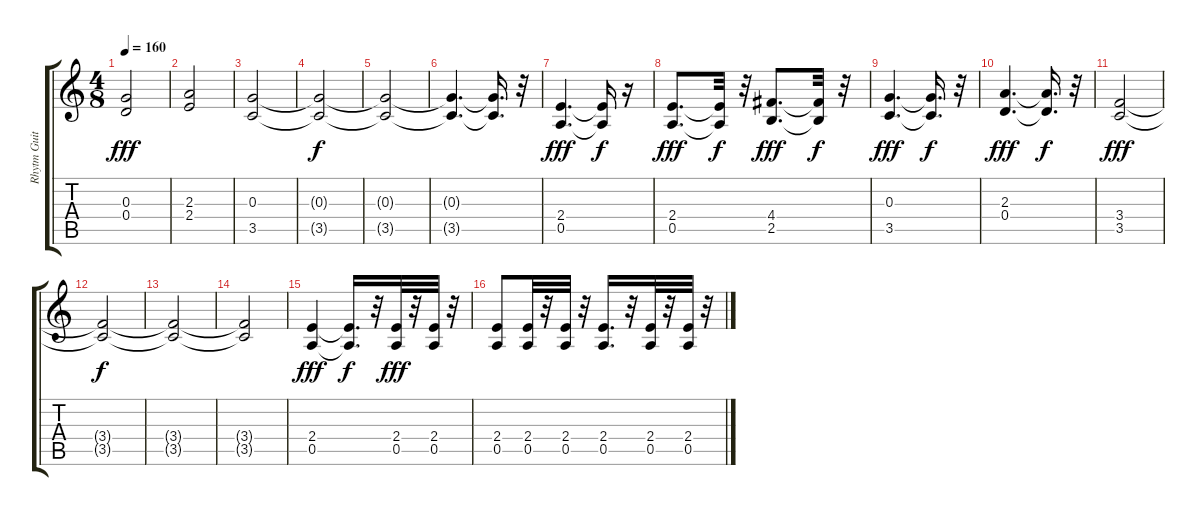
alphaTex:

\track ("Rhytm Guitar1" "Rhytm Guit") {instrument overdrivenguitar}
\staff {score tabs}
\tuning (E4 B3 G3 D3 A2 E2) {hide}
\ts (4 8)
\tempo 160
\clef g2
\ks c
(0.3 0.4).2{dy fff} |
(2.3 2.4).2 |
(0.3 3.5).2 |
(0.3{t} 3.5{t}).2{dy f} |
(0.3{t} 3.5{t}).2 |
(0.3{t} 3.5{t}).4{d} (0.3{t} 3.5{t}).16{d} r.32 |
(2.4 0.5).4{d dy fff} (2.4{t} 0.5{t}).16{dy f} r.16 |
(2.4 0.5).8{d dy fff} (2.4{t} 0.5{t}).32{dy f} r.32 (4.4 2.5).8{d dy fff} (4.4{t} 2.5{t}).32{dy f} r.32 |
(0.3 3.5).4{d dy fff} (0.3{t} 3.5{t}).16{d dy f} r.32 |
(2.3 0.4).4{d dy fff} (2.3{t} 0.4{t}).16{d dy f} r.32 |
(3.4 3.5).2{dy fff} |
(3.4{t} 3.5{t}).2{dy f} |
(3.4{t} 3.5{t}).2 |
(3.4{t} 3.5{t}).2 |
(2.4 0.5).4{dy fff} (2.4{t} 0.5{t}).16{d dy f} r.32 (2.4 0.5).32{dy fff} r.32 (2.4 0.5).32 r.32 |
(2.4 0.5).8 (2.4 0.5).32 r.32 (2.4 0.5).32 r.32 (2.4 0.5).16{d} r.32 (2.4 0.5).32 r.32 (2.4 0.5).32 r.32
